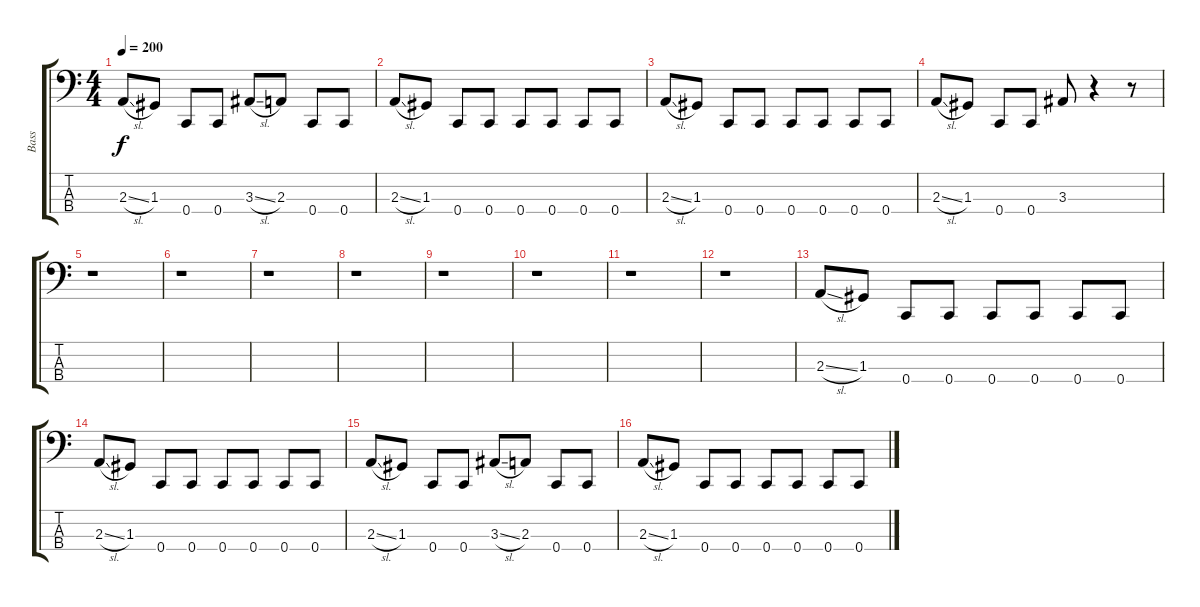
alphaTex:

\track ("Bass" "Bass") {instrument electricbassfinger}
\staff {score tabs}
\tuning (F2 C2 G1 C1) {hide}
\ts (4 4)
\tempo 200
\clef f4
\ks c
2.3{sl}.8{dy f} 1.3.8 0.4.8 0.4.8 3.3{sl}.8 2.3.8 0.4.8 0.4.8 |
2.3{sl}.8 1.3.8 0.4.8 0.4.8 0.4.8 0.4.8 0.4.8 0.4.8 |
2.3{sl}.8 1.3.8 0.4.8 0.4.8 0.4.8 0.4.8 0.4.8 0.4.8 |
2.3{sl}.8 1.3.8 0.4.8 0.4.8 3.3.8 r.4 r.8 |
r.1 |
r.1 |
r.1 |
r.1 |
r.1 |
r.1 |
r.1 |
r.1 |
2.3{sl}.8 1.3.8 0.4.8 0.4.8 0.4.8 0.4.8 0.4.8 0.4.8 |
2.3{sl}.8 1.3.8 0.4.8 0.4.8 0.4.8 0.4.8 0.4.8 0.4.8 |
2.3{sl}.8 1.3.8 0.4.8 0.4.8 3.3{sl}.8 2.3.8 0.4.8 0.4.8 |
2.3{sl}.8 1.3.8 0.4.8 0.4.8 0.4.8 0.4.8 0.4.8 0.4.8
